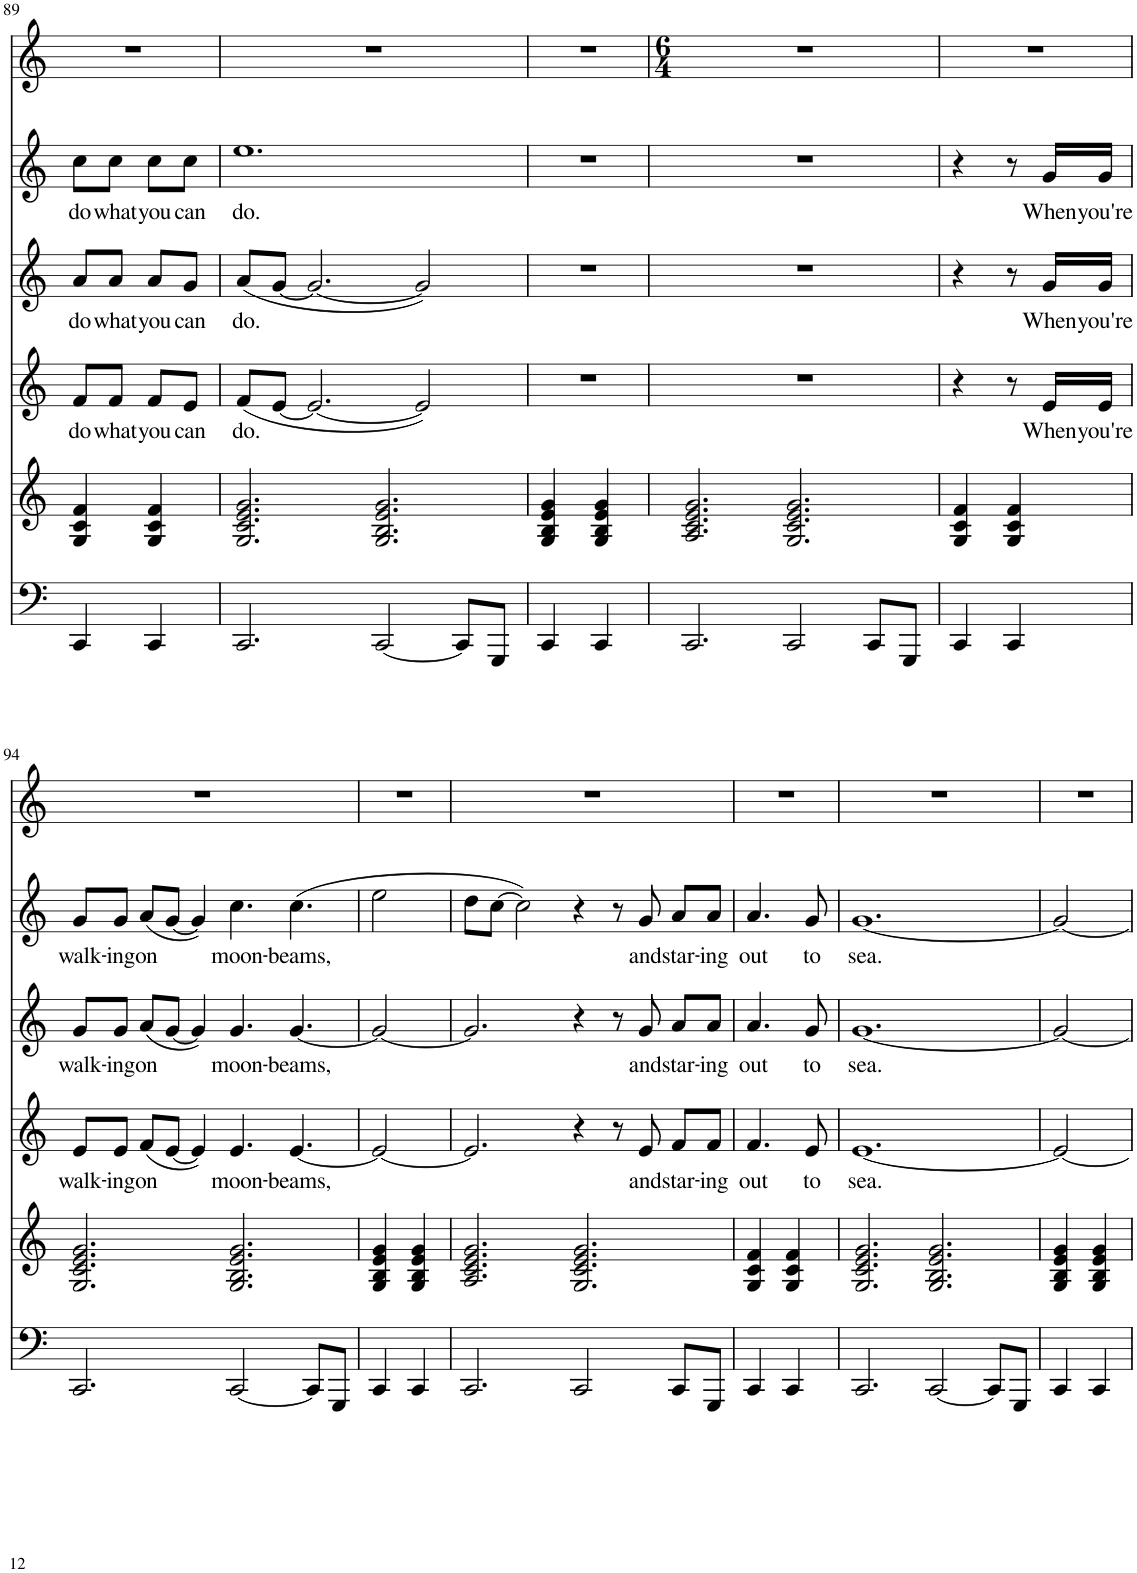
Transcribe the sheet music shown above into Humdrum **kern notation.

**kern	**kern	**kern	**text	**kern	**text	**kern	**text	**kern
*part6	*part5	*part4	*part4	*part3	*part3	*part2	*part2	*part1
*staff6	*staff5	*staff4	*staff4	*staff3	*staff3	*staff2	*staff2	*staff1
*I"Piano	*I"Piano	*I"Alto	*	*I"Soprano II	*	*I"Soprano	*	*I"Solo
*I'Pno	*I'Pno	*	*	*	*	*	*	*
!!LO:PB:g=z
*clefF4	*clefG2	*clefG2	*	*clefG2	*	*clefG2	*	*clefG2
*k[]	*k[]	*k[]	*	*k[]	*	*k[]	*	*k[]
*M4/4	*M4/4	*M4/4	*	*M4/4	*	*M4/4	*	*M4/4
=89	=89	=89	=89	=89	=89	=89	=89	=89
!	!	!	!LO:LY:b	!	!LO:LY:b	!	!LO:LY:b	!
4CC/	4G/ 4c/ 4f/	8f/L	do	8a/L	do	8cc\L	do	1r
!	!	!	!LO:LY:b	!	!LO:LY:b	!	!LO:LY:b	!
.	.	8f/J	what	8a/J	what	8cc\J	what	.
!	!	!	!LO:LY:b	!	!LO:LY:b	!	!LO:LY:b	!
4CC/	4G/ 4c/ 4f/	8f/L	you	8a/L	you	8cc\L	you	.
!	!	!	!LO:LY:b	!	!LO:LY:b	!	!LO:LY:b	!
.	.	8e/J	can	8g/J	can	8cc\J	can	.
2ryy	2ryy	2ryy	.	2ryy	.	2ryy	.	.
=90	=90	=90	=90	=90	=90	=90	=90	=90
!	!	!	!LO:LY:b	!	!LO:LY:b	!	!LO:LY:b	!
2.CC/	2.G/ 2.c/ 2.e/ 2.g/	(8f/L	do.	(8a/L	do.	[1ee	do.	1r
.	.	[8e/J	.	[8g/J	.	.	.	.
.	.	2.e/_	.	2.g/_	.	.	.	.
[4CC/	[4G/ [4B/ [4e/ [4g/	.	.	.	.	.	.	.
4ryy	2ryy	2e/])	.	2g/])	.	2ryy	.	2ryy
8CC/L]	.	.	.	.	.	.	.	.
8GGG/J	.	.	.	.	.	.	.	.
=91	=91	=91	=91	=91	=91	=91	=91	=91
4CC/	4G/ 4B/ 4e/ 4g/	1r	.	1r	.	1r	.	1r
4CC/_	2G/] 2B/] 2e/] 2g/]	.	.	.	.	.	.	.
4CC/	.	.	.	.	.	.	.	.
2.ryy	4G/ 4B/ 4e/ 4g/	.	.	.	.	.	.	.
.	2ryy	2ryy	.	2ryy	.	2ee]	.	2ryy
=92	=92	=92	=92	=92	=92	=92	=92	=92
*	*	*	*	*	*	*	*	*M6/4
2.CC/	2.A/ 2.c/ 2.e/ 2.g/	1r	.	1r	.	1r	.	1.r
[4CC/	[4G/ [4c/ [4e/ [4g/	.	.	.	.	.	.	.
4ryy	2ryy	2ryy	.	2ryy	.	2ryy	.	.
8CC/L	.	.	.	.	.	.	.	.
8GGG/J	.	.	.	.	.	.	.	.
=93	=93	=93	=93	=93	=93	=93	=93	=93
4CC/	4G/ 4c/ 4f/	4r	.	4r	.	4r	.	1.r
4CC/]	2G/] 2c/] 2e/] 2g/]	8r	.	8r	.	8r	.	.
!	!	!	!LO:LY:b	!	!LO:LY:b	!	!LO:LY:b	!
.	.	16e/LL	When	16g/LL	When	16g/LL	When	.
!	!	!	!LO:LY:b	!	!LO:LY:b	!	!LO:LY:b	!
.	.	16e/JJ	you're	16g/JJ	you're	16g/JJ	you're	.
4CC/	.	1ryy	.	1ryy	.	1ryy	.	.
2.ryy	4G/ 4c/ 4f/	.	.	.	.	.	.	.
.	2ryy	.	.	.	.	.	.	.
!!LO:LB:g=z
=94	=94	=94	=94	=94	=94	=94	=94	=94
!	!	!	!LO:LY:b	!	!LO:LY:b	!	!LO:LY:b	!
2.CC/	2.G/ 2.c/ 2.e/ 2.g/	8e/L	walk-	8g/L	walk-	8g/L	walk-	1.r
!	!	!	!LO:LY:b	!	!LO:LY:b	!	!LO:LY:b	!
.	.	8e/J	-ing	8g/J	-ing	8g/J	-ing	.
!	!	!	!LO:LY:b	!	!LO:LY:b	!	!LO:LY:b	!
.	.	(8f/L	on	(8a/L	on	(8a/L	on	.
.	.	[8e/J	.	[8g/J	.	[8g/J	.	.
.	.	4e/])	.	4g/])	.	4g/])	.	.
!	!	!	!LO:LY:b	!	!LO:LY:b	!	!LO:LY:b	!
[4CC/	[4G/ [4B/ [4e/ [4g/	[4e/	moon-	[4g/	moon-	[4cc\	moon-	.
4ryy	2ryy	8ryy	.	8ryy	.	8ryy	.	.
!	!	!	!LO:LY:b	!	!LO:LY:b	!	!LO:LY:b	!
.	.	[4.e/	-beams,	[4.g/	-beams,	(4.cc\	-beams,	.
8CC/L]	.	.	.	.	.	.	.	.
8GGG/J	.	.	.	.	.	.	.	.
=95	=95	=95	=95	=95	=95	=95	=95	=95
4CC/	4G/ 4B/ 4e/ 4g/	2e/_	.	2g/_	.	2ee\	.	1.r
4CC/_	2G/] 2B/] 2e/] 2g/]	.	.	.	.	.	.	.
4CC/	.	8e/]	.	8g/]	.	8cc\]	.	.
.	.	2..ryy	.	2..ryy	.	2..ryy	.	.
2.ryy	4G/ 4B/ 4e/ 4g/	.	.	.	.	.	.	.
.	2ryy	.	.	.	.	.	.	.
=96	=96	=96	=96	=96	=96	=96	=96	=96
2.CC/	2.A/ 2.c/ 2.e/ 2.g/	2.e/]	.	2.g/]	.	8dd\L	.	1.r
.	.	.	.	.	.	[8cc\J	.	.
.	.	.	.	.	.	2cc\])	.	.
[4CC/	[4G/ [4c/ [4e/ [4g/	4r	.	4r	.	4r	.	.
4ryy	2ryy	8r	.	8r	.	8r	.	.
!	!	!	!LO:LY:b	!	!LO:LY:b	!	!LO:LY:b	!
.	.	8e/	and	8g/	and	8g/	and	.
!	!	!	!LO:LY:b	!	!LO:LY:b	!	!LO:LY:b	!
8CC/L	.	8f/L	star-	8a/L	star-	8a/L	star-	.
!	!	!	!LO:LY:b	!	!LO:LY:b	!	!LO:LY:b	!
8GGG/J	.	8f/J	-ing	8a/J	-ing	8a/J	-ing	.
=97	=97	=97	=97	=97	=97	=97	=97	=97
!	!	!	!LO:LY:b	!	!LO:LY:b	!	!LO:LY:b	!
4CC/	4G/ 4c/ 4f/	4.f/	out	4.a/	out	4.a/	out	1.r
4CC/]	2G/] 2c/] 2e/] 2g/]	.	.	.	.	.	.	.
!	!	!	!LO:LY:b	!	!LO:LY:b	!	!LO:LY:b	!
.	.	8e/	to	8g/	to	8g/	to	.
4CC/	.	1ryy	.	1ryy	.	1ryy	.	.
2.ryy	4G/ 4c/ 4f/	.	.	.	.	.	.	.
.	2ryy	.	.	.	.	.	.	.
=98	=98	=98	=98	=98	=98	=98	=98	=98
!	!	!	!LO:LY:b	!	!LO:LY:b	!	!LO:LY:b	!
2.CC/	2.G/ 2.c/ 2.e/ 2.g/	[1e	sea.	[1g	sea.	[1g	sea.	1.r
[4CC/	[4G/ [4B/ [4e/ [4g/	.	.	.	.	.	.	.
4ryy	2ryy	2ryy	.	2ryy	.	2ryy	.	.
8CC/L]	.	.	.	.	.	.	.	.
8GGG/J	.	.	.	.	.	.	.	.
=99	=99	=99	=99	=99	=99	=99	=99	=99
4CC/	4G/ 4B/ 4e/ 4g/	2e/_	.	2g/_	.	2g/_	.	1.r
4CC/_	2G/] 2B/] 2e/] 2g/]	.	.	.	.	.	.	.
4CC/	.	2e_	.	2g_	.	2g_	.	.
2.ryy	4G/ 4B/ 4e/ 4g/	.	.	.	.	.	.	.
.	2ryy	2ryy	.	2ryy	.	2ryy	.	.
=	=	=	=	=	=	=	=	=
*-	*-	*-	*-	*-	*-	*-	*-	*-
